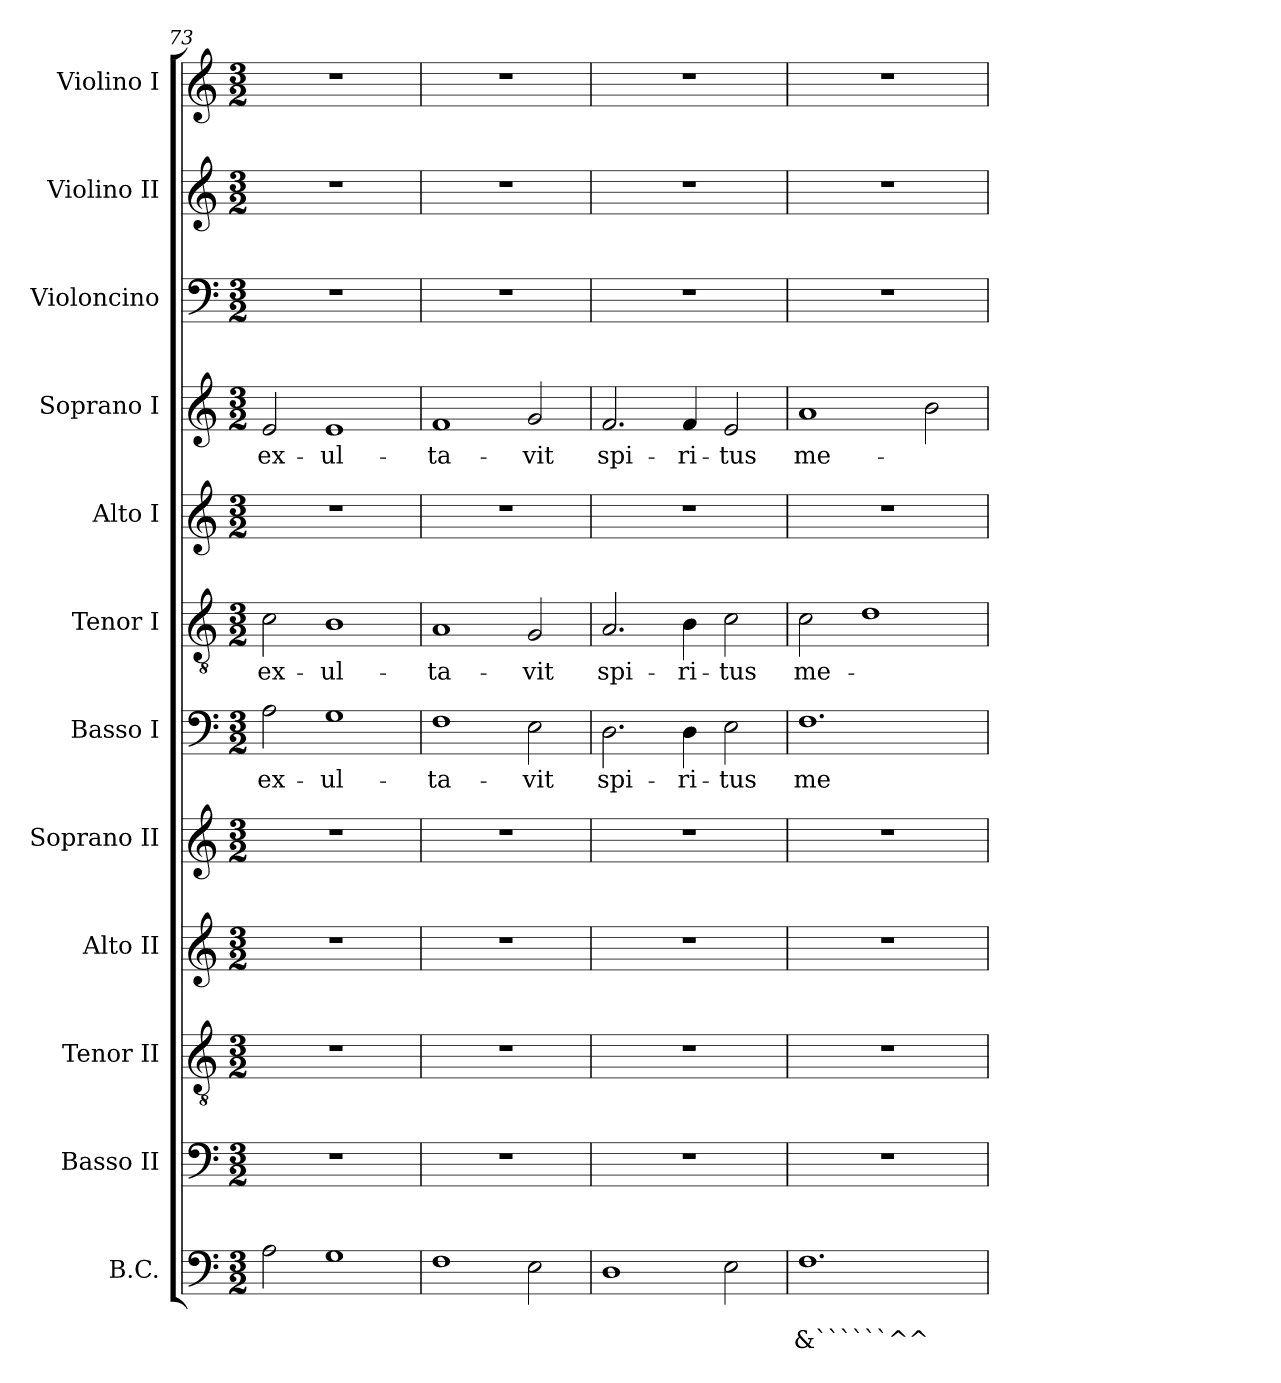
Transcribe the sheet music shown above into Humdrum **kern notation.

**kern	**text	**text	**kern	**kern	**kern	**kern	**kern	**text	**kern	**text	**kern	**kern	**text	**kern	**kern	**kern
*part12	*part12	*part12	*part11	*part10	*part9	*part8	*part7	*part7	*part6	*part6	*part5	*part4	*part4	*part3	*part2	*part1
*staff12	*staff12	*staff12	*staff11	*staff10	*staff9	*staff8	*staff7	*staff7	*staff6	*staff6	*staff5	*staff4	*staff4	*staff3	*staff2	*staff1
*I"B.C.	*	*	*I"Basso II	*I"Tenor II	*I"Alto II	*I"Soprano II	*I"Basso I	*	*I"Tenor I	*	*I"Alto I	*I"Soprano I	*	*I"Violoncino	*I"Violino II	*I"Violino I
*I'BC	*	*	*I'B 2	*I'T 2	*I'A 2	*I'S 2	*I'B 1	*	*I'T 1	*	*I'A 1	*I'S 1	*	*I'Vc.	*I'Vln. II	*I'Vln. I
*clefF4	*	*	*clefF4	*clefGv2	*clefG2	*clefG2	*clefF4	*	*clefGv2	*	*clefG2	*clefG2	*	*clefF4	*clefG2	*clefG2
*k[]	*	*	*k[]	*k[]	*k[]	*k[]	*k[]	*	*k[]	*	*k[]	*k[]	*	*k[]	*k[]	*k[]
*C:	*	*	*C:	*C:	*C:	*C:	*C:	*	*C:	*	*C:	*C:	*	*C:	*C:	*C:
*M3/2	*	*	*M3/2	*M3/2	*M3/2	*M3/2	*M3/2	*	*M3/2	*	*M3/2	*M3/2	*	*M3/2	*M3/2	*M3/2
=73	=73	=73	=73	=73	=73	=73	=73	=73	=73	=73	=73	=73	=73	=73	=73	=73
!	!	!	!	!	!	!	!	!LO:LY:b	!	!	!	!	!	!	!	!
!	!	!	!	!	!	!	!	!	!	!LO:LY:b	!	!	!	!	!	!
!	!	!	!	!	!	!	!	!	!	!	!	!	!LO:LY:b	!	!	!
2A\	.	.	1.r	1.r	1.r	1.r	2A\	ex-	2c\	ex-	1.r	2e/	ex-	1.r	1.r	1.r
!	!	!	!	!	!	!	!	!LO:LY:b	!	!	!	!	!	!	!	!
!	!	!	!	!	!	!	!	!	!	!LO:LY:b	!	!	!	!	!	!
!	!	!	!	!	!	!	!	!	!	!	!	!	!LO:LY:b	!	!	!
1G	.	.	.	.	.	.	1G	-ul-	1B	-ul-	.	1e	-ul-	.	.	.
=74	=74	=74	=74	=74	=74	=74	=74	=74	=74	=74	=74	=74	=74	=74	=74	=74
!	!	!	!	!	!	!	!	!LO:LY:b	!	!	!	!	!	!	!	!
!	!	!	!	!	!	!	!	!	!	!LO:LY:b	!	!	!	!	!	!
!	!	!	!	!	!	!	!	!	!	!	!	!	!LO:LY:b	!	!	!
1F	.	.	1.r	1.r	1.r	1.r	1F	-ta-	1A	-ta-	1.r	1f	-ta-	1.r	1.r	1.r
!	!	!	!	!	!	!	!	!LO:LY:b	!	!	!	!	!	!	!	!
!	!	!	!	!	!	!	!	!	!	!LO:LY:b	!	!	!	!	!	!
!	!	!	!	!	!	!	!	!	!	!	!	!	!LO:LY:b	!	!	!
2E\	.	.	.	.	.	.	2E\	-vit	2G/	-vit	.	2g/	-vit	.	.	.
=75	=75	=75	=75	=75	=75	=75	=75	=75	=75	=75	=75	=75	=75	=75	=75	=75
!	!	!	!	!	!	!	!	!LO:LY:b	!	!	!	!	!	!	!	!
!	!	!	!	!	!	!	!	!	!	!LO:LY:b	!	!	!	!	!	!
!	!	!	!	!	!	!	!	!	!	!	!	!	!LO:LY:b	!	!	!
1D	.	.	1.r	1.r	1.r	1.r	2.D\	spi-	2.A/	spi-	1.r	2.f/	spi-	1.r	1.r	1.r
!	!	!	!	!	!	!	!	!LO:LY:b	!	!	!	!	!	!	!	!
!	!	!	!	!	!	!	!	!	!	!LO:LY:b	!	!	!	!	!	!
!	!	!	!	!	!	!	!	!	!	!	!	!	!LO:LY:b	!	!	!
.	.	.	.	.	.	.	4D\	-ri-	4B\	-ri-	.	4f/	-ri-	.	.	.
!	!	!	!	!	!	!	!	!LO:LY:b	!	!	!	!	!	!	!	!
!	!	!	!	!	!	!	!	!	!	!LO:LY:b	!	!	!	!	!	!
!	!	!	!	!	!	!	!	!	!	!	!	!	!LO:LY:b	!	!	!
2E\	.	.	.	.	.	.	2E\	-tus	2c\	-tus	.	2e/	-tus	.	.	.
=76	=76	=76	=76	=76	=76	=76	=76	=76	=76	=76	=76	=76	=76	=76	=76	=76
!	!	!LO:LY:b	!	!	!	!	!	!	!	!	!	!	!	!	!	!
!	!	!	!	!	!	!	!	!LO:LY:b	!	!	!	!	!	!	!	!
!	!	!	!	!	!	!	!	!	!	!LO:LY:b	!	!	!	!	!	!
!	!	!	!	!	!	!	!	!	!	!	!	!	!LO:LY:b	!	!	!
1.F	.	&``````^^	1.r	1.r	1.r	1.r	1.F	me-	2c\	me-	1.r	1a	me-	1.r	1.r	1.r
.	.	.	.	.	.	.	.	.	1d	.	.	.	.	.	.	.
.	.	.	.	.	.	.	.	.	.	.	.	2b\	.	.	.	.
=	=	=	=	=	=	=	=	=	=	=	=	=	=	=	=	=
*-	*-	*-	*-	*-	*-	*-	*-	*-	*-	*-	*-	*-	*-	*-	*-	*-
